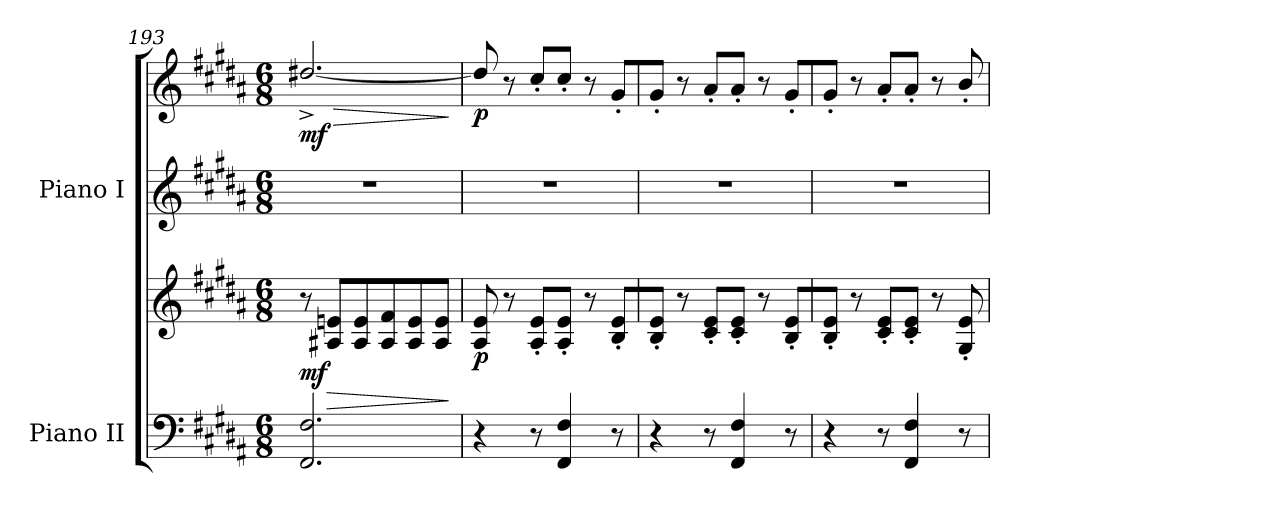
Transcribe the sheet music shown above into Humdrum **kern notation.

**kern	**kern	**dynam	**kern	**kern	**dynam
*part2	*part2	*part2	*part1	*part1	*part1
*staff4	*staff3	*staff3/4	*staff2	*staff1	*staff1/2
*I"Piano II	*	*	*I"Piano I	*	*
*I'Pno. II	*	*	*I'Pno. I	*	*
!!LO:PB:g=z
*clefF4	*clefG2	*	*clefG2	*clefG2	*
*k[f#c#g#d#a#]	*k[f#c#g#d#a#]	*	*k[f#c#g#d#a#]	*k[f#c#g#d#a#]	*
*M6/8	*M6/8	*	*M6/8	*M6/8	*
=193	=193	=193	=193	=193	=193
!	!	!LO:DY:b	!	!	!LO:HP:b
!	!	!	!	!	!LO:DY:n=1:b
2.FF#/ 2.F#/	8r	mf	2.r	[2.dd#X^/	> mf
!	!	!LO:HP:b	!	!	!
.	8A#X/ 8en/L	>	.	.	.
.	8A#/ 8e/	.	.	.	.
.	8A#/ 8f#/	.	.	.	.
.	8A#/ 8e/	.	.	.	.
.	8A#/ 8e/J	.	.	.	.
.	.	]	.	.	]
=194	=194	=194	=194	=194	=194
!	!	!LO:DY:b	!	!	!LO:DY:b
4r	8A#/ 8e/	p	2.r	8dd#/]	p
.	8r	.	.	8r	.
8r	8A#/' 8e/'L	.	.	8cc#'/L	.
4FF#/ 4F#/	8A#/' 8e/'J	.	.	8cc#'/J	.
.	8r	.	.	8r	.
8r	8B/' 8e/'L	.	.	8g#'/L	.
=195	=195	=195	=195	=195	=195
4r	8B/' 8e/'J	.	2.r	8g#'/J	.
.	8r	.	.	8r	.
8r	8c#/' 8e/'L	.	.	8a#'/L	.
4FF#/ 4F#/	8c#/' 8e/'J	.	.	8a#'/J	.
.	8r	.	.	8r	.
8r	8B/' 8e/'L	.	.	8g#'/L	.
=196	=196	=196	=196	=196	=196
4r	8B/' 8e/'J	.	2.r	8g#'/J	.
.	8r	.	.	8r	.
8r	8c#/' 8e/'L	.	.	8a#'/L	.
4FF#/ 4F#/	8c#/' 8e/'J	.	.	8a#'/J	.
.	8r	.	.	8r	.
8r	8G#/' 8e/'L	.	.	8b'/L	.
=	=	=	=	=	=
*-	*-	*-	*-	*-	*-
